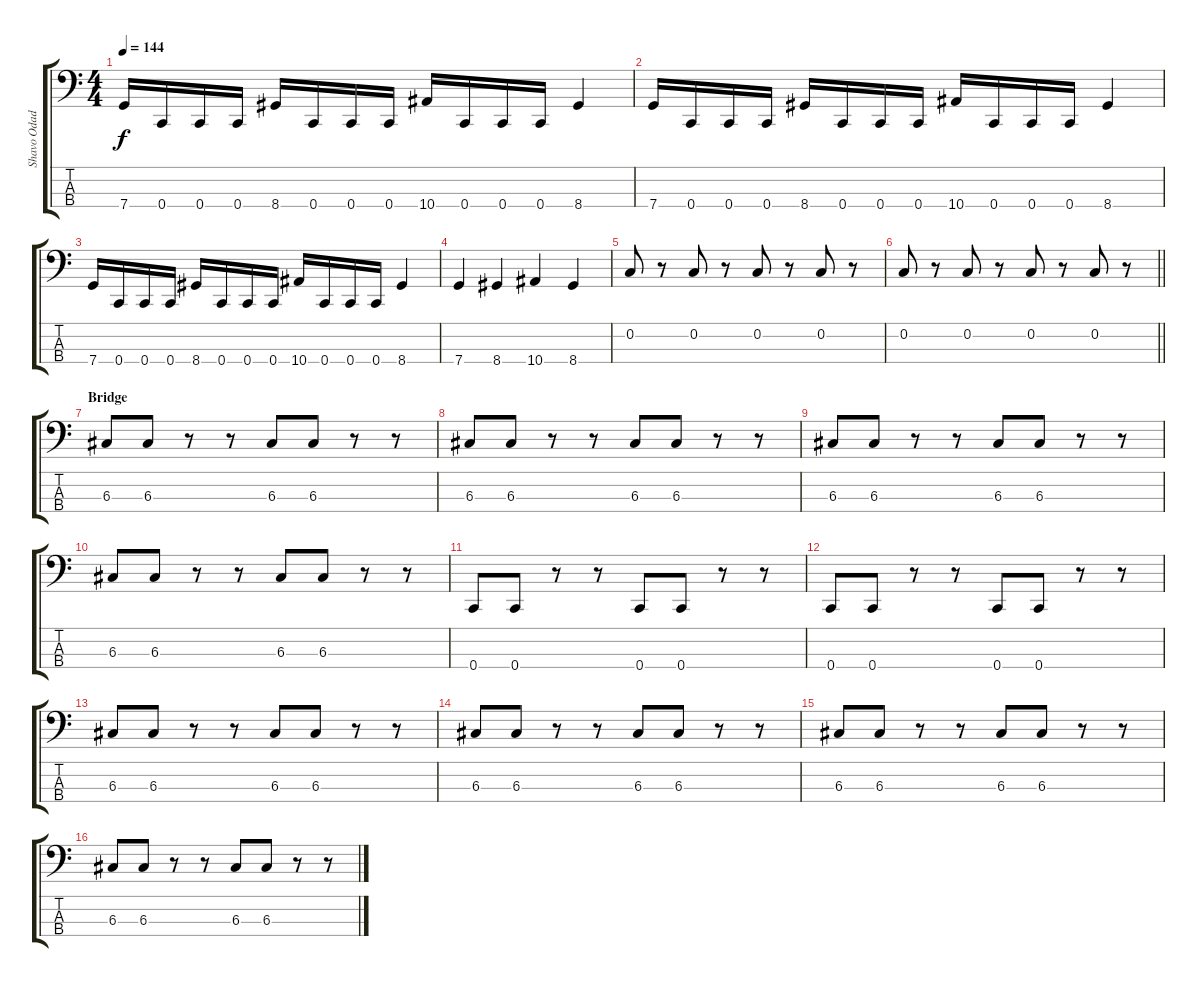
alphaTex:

\track ("Shavo Odadjian" "Shavo Odad") {instrument electricbasspick}
\staff {score tabs}
\tuning (F2 C2 G1 C1) {hide}
\ts (4 4)
\tempo 144
\clef f4
\ks c
7.4.16{dy f} 0.4.16 0.4.16 0.4.16 8.4.16 0.4.16 0.4.16 0.4.16 10.4.16 0.4.16 0.4.16 0.4.16 8.4.4 |
7.4.16 0.4.16 0.4.16 0.4.16 8.4.16 0.4.16 0.4.16 0.4.16 10.4.16 0.4.16 0.4.16 0.4.16 8.4.4 |
7.4.16 0.4.16 0.4.16 0.4.16 8.4.16 0.4.16 0.4.16 0.4.16 10.4.16 0.4.16 0.4.16 0.4.16 8.4.4 |
7.4.4 8.4.4 10.4.4 8.4.4 |
0.2.8 r.8 0.2.8 r.8 0.2.8 r.8 0.2.8 r.8 |
\barLineRight lightlight
0.2.8 r.8 0.2.8 r.8 0.2.8 r.8 0.2.8 r.8 |
\section ("" "Bridge")
6.3.8 6.3.8 r.8 r.8 6.3.8 6.3.8 r.8 r.8 |
6.3.8 6.3.8 r.8 r.8 6.3.8 6.3.8 r.8 r.8 |
6.3.8 6.3.8 r.8 r.8 6.3.8 6.3.8 r.8 r.8 |
6.3.8 6.3.8 r.8 r.8 6.3.8 6.3.8 r.8 r.8 |
0.4.8 0.4.8 r.8 r.8 0.4.8 0.4.8 r.8 r.8 |
0.4.8 0.4.8 r.8 r.8 0.4.8 0.4.8 r.8 r.8 |
6.3.8 6.3.8 r.8 r.8 6.3.8 6.3.8 r.8 r.8 |
6.3.8 6.3.8 r.8 r.8 6.3.8 6.3.8 r.8 r.8 |
6.3.8 6.3.8 r.8 r.8 6.3.8 6.3.8 r.8 r.8 |
6.3.8 6.3.8 r.8 r.8 6.3.8 6.3.8 r.8 r.8
